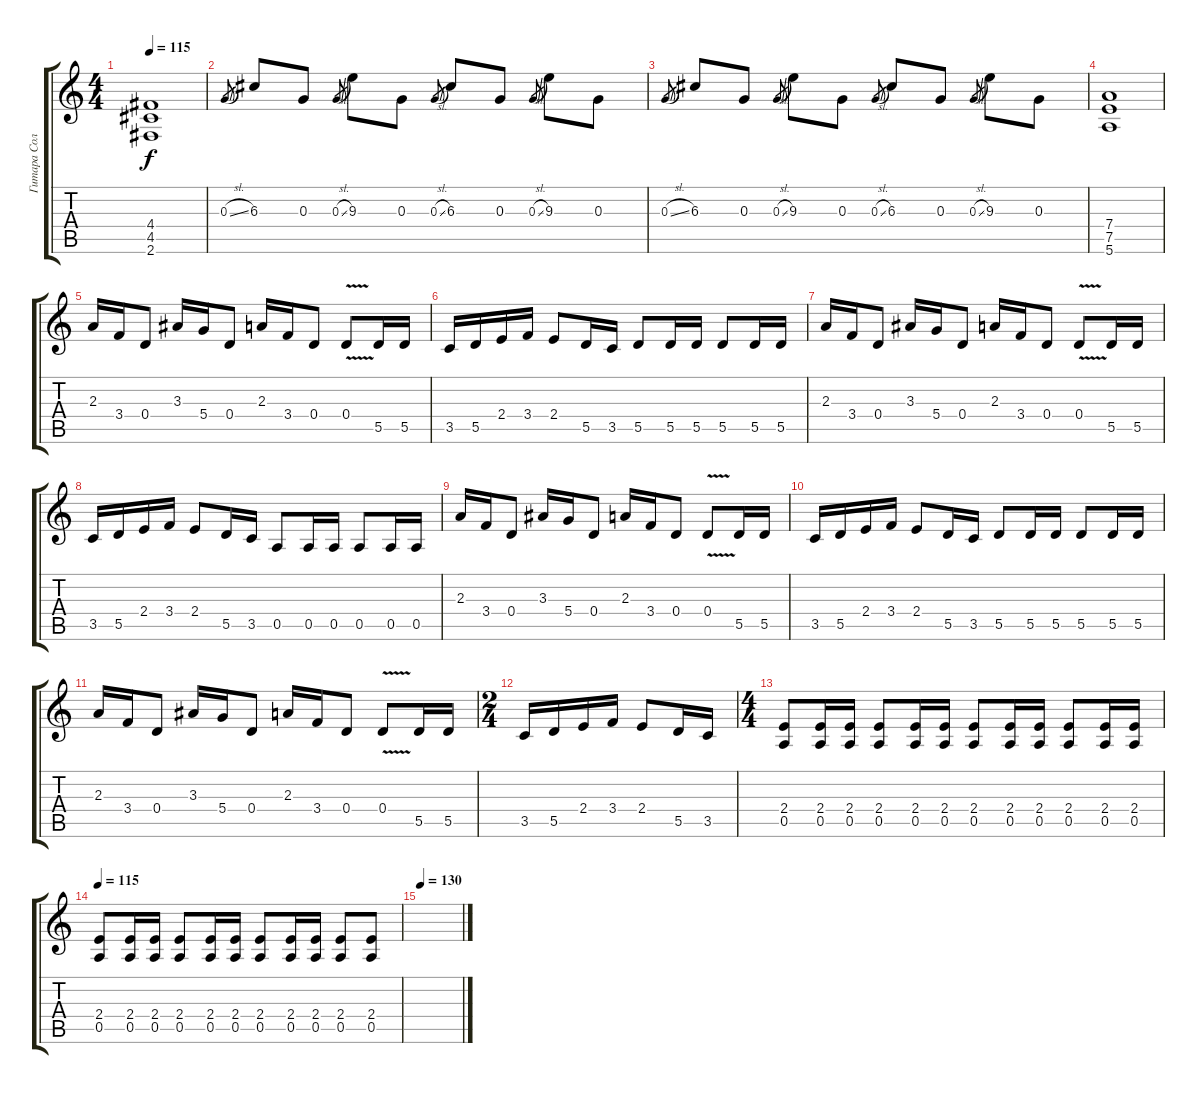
\track ("Гитара Соло 2" "Гитара Сол") {instrument overdrivenguitar}
\staff {score tabs}
\tuning (E4 B3 G3 D3 A2 E2) {hide}
\ts (4 4)
\tempo 115
\clef g2
\ks c
(4.4 4.5 2.6).1{dy f} |
0.3{sl}.8{gr} 6.3.8 0.3.8 0.3{sl}.8{gr} 9.3.8 0.3.8 0.3{sl}.8{gr} 6.3.8 0.3.8 0.3{sl}.8{gr} 9.3.8 0.3.8 |
0.3{sl}.8{gr} 6.3.8 0.3.8 0.3{sl}.8{gr} 9.3.8 0.3.8 0.3{sl}.8{gr} 6.3.8 0.3.8 0.3{sl}.8{gr} 9.3.8 0.3.8 |
(7.4 7.5 5.6).1 |
2.3.16 3.4.16 0.4.8 3.3.16 5.4.16 0.4.8 2.3.16 3.4.16 0.4.8 0.4{v}.8 5.5.16 5.5.16 |
3.5.16 5.5.16 2.4.16 3.4.16 2.4.8 5.5.16 3.5.16 5.5.8 5.5.16 5.5.16 5.5.8 5.5.16 5.5.16 |
2.3.16 3.4.16 0.4.8 3.3.16 5.4.16 0.4.8 2.3.16 3.4.16 0.4.8 0.4{v}.8 5.5.16 5.5.16 |
3.5.16 5.5.16 2.4.16 3.4.16 2.4.8 5.5.16 3.5.16 0.5.8 0.5.16 0.5.16 0.5.8 0.5.16 0.5.16 |
2.3.16 3.4.16 0.4.8 3.3.16 5.4.16 0.4.8 2.3.16 3.4.16 0.4.8 0.4{v}.8 5.5.16 5.5.16 |
3.5.16 5.5.16 2.4.16 3.4.16 2.4.8 5.5.16 3.5.16 5.5.8 5.5.16 5.5.16 5.5.8 5.5.16 5.5.16 |
2.3.16 3.4.16 0.4.8 3.3.16 5.4.16 0.4.8 2.3.16 3.4.16 0.4.8 0.4{v}.8 5.5.16 5.5.16 |
\ts (2 4)
3.5.16 5.5.16 2.4.16 3.4.16 2.4.8 5.5.16 3.5.16 |
\ts (4 4)
(2.4 0.5).8 (2.4 0.5).16 (2.4 0.5).16 (2.4 0.5).8 (2.4 0.5).16 (2.4 0.5).16 (2.4 0.5).8 (2.4 0.5).16 (2.4 0.5).16 (2.4 0.5).8 (2.4 0.5).16 (2.4 0.5).16 |
\tempo 115
(2.4 0.5).8 (2.4 0.5).16 (2.4 0.5).16 (2.4 0.5).8 (2.4 0.5).16 (2.4 0.5).16 (2.4 0.5).8 (2.4 0.5).16 (2.4 0.5).16 (2.4 0.5).8 (2.4 0.5).8 |
\tempo 130
